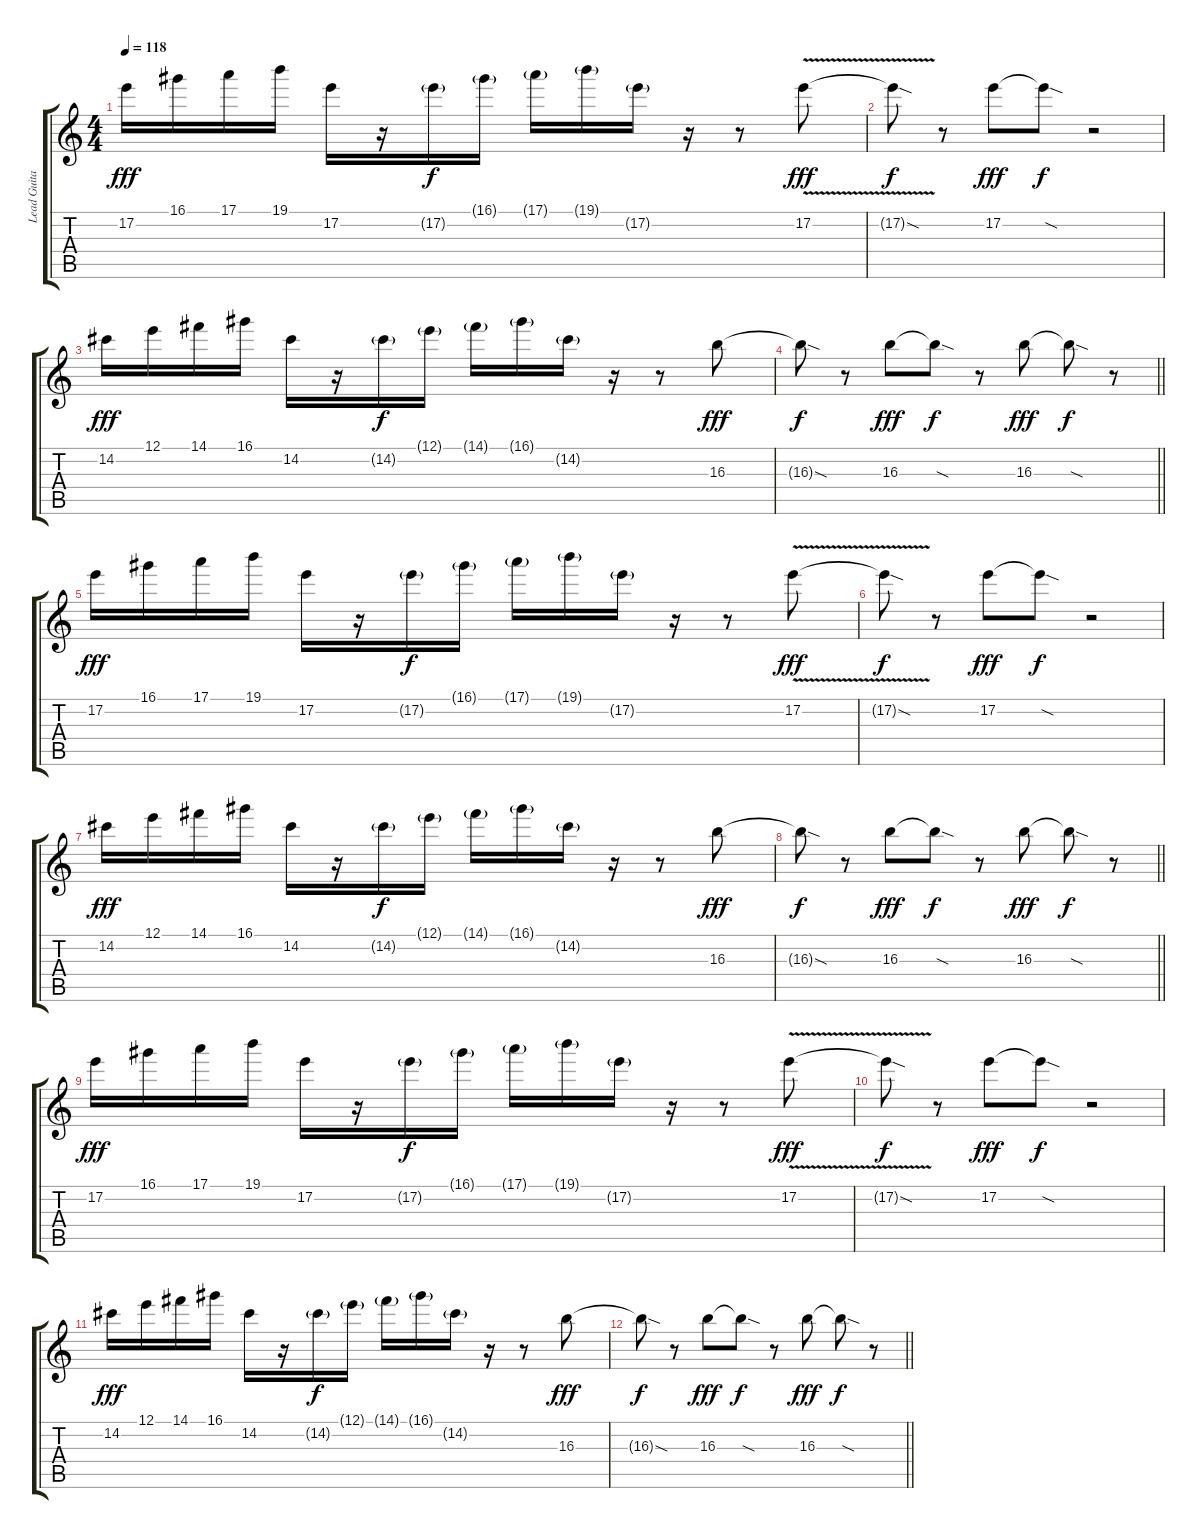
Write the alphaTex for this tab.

\track ("Lead Guitar" "Lead Guita") {instrument electricguitarjazz}
\staff {score tabs}
\tuning (E4 B3 G3 D3 A2 E2) {hide}
\ts (4 4)
\tempo 118
\clef g2
\ks c
17.2.16{dy fff} 16.1.16 17.1.16 19.1.16 17.2.16 r.16 17.2{g}.16{dy f} 16.1{g}.16 17.1{g}.16 19.1{g}.16 17.2{g}.16 r.16 r.8 17.2{v}.8{dy fff} |
17.2{sod t}.8{dy f} r.8 17.2.8{dy fff} 17.2{sod t}.8{dy f} r.2 |
14.2.16{dy fff} 12.1.16 14.1.16 16.1.16 14.2.16 r.16 14.2{g}.16{dy f} 12.1{g}.16 14.1{g}.16 16.1{g}.16 14.2{g}.16 r.16 r.8 16.3.8{dy fff} |
\barLineRight lightlight
16.3{sod t}.8{dy f} r.8 16.3.8{dy fff} 16.3{sod t}.8{dy f} r.8 16.3.8{dy fff} 16.3{sod t}.8{dy f} r.8 |
17.2.16{dy fff} 16.1.16 17.1.16 19.1.16 17.2.16 r.16 17.2{g}.16{dy f} 16.1{g}.16 17.1{g}.16 19.1{g}.16 17.2{g}.16 r.16 r.8 17.2{v}.8{dy fff} |
17.2{sod t}.8{dy f} r.8 17.2.8{dy fff} 17.2{sod t}.8{dy f} r.2 |
14.2.16{dy fff} 12.1.16 14.1.16 16.1.16 14.2.16 r.16 14.2{g}.16{dy f} 12.1{g}.16 14.1{g}.16 16.1{g}.16 14.2{g}.16 r.16 r.8 16.3.8{dy fff} |
\barLineRight lightlight
16.3{sod t}.8{dy f} r.8 16.3.8{dy fff} 16.3{sod t}.8{dy f} r.8 16.3.8{dy fff} 16.3{sod t}.8{dy f} r.8 |
17.2.16{dy fff} 16.1.16 17.1.16 19.1.16 17.2.16 r.16 17.2{g}.16{dy f} 16.1{g}.16 17.1{g}.16 19.1{g}.16 17.2{g}.16 r.16 r.8 17.2{v}.8{dy fff} |
17.2{sod t}.8{dy f} r.8 17.2.8{dy fff} 17.2{sod t}.8{dy f} r.2 |
14.2.16{dy fff} 12.1.16 14.1.16 16.1.16 14.2.16 r.16 14.2{g}.16{dy f} 12.1{g}.16 14.1{g}.16 16.1{g}.16 14.2{g}.16 r.16 r.8 16.3.8{dy fff} |
\barLineRight lightlight
16.3{sod t}.8{dy f} r.8 16.3.8{dy fff} 16.3{sod t}.8{dy f} r.8 16.3.8{dy fff} 16.3{sod t}.8{dy f} r.8
